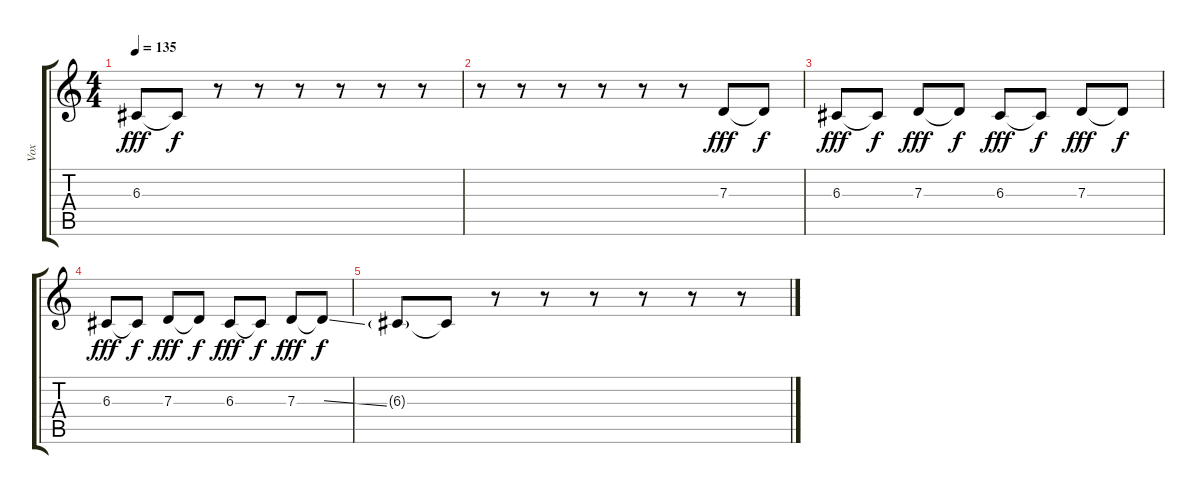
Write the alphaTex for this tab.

\track ("Vox" "Vox") {instrument flute}
\staff {score tabs}
\tuning (E4 B3 G3 D3 A2 E2) {hide}
\ts (4 4)
\tempo 135
\clef g2
\ks c
6.3.8{dy fff} 6.3{t}.8{dy f} r.8 r.8 r.8 r.8 r.8 r.8 |
r.8 r.8 r.8 r.8 r.8 r.8 7.3.8{dy fff} 7.3{t}.8{dy f} |
6.3.8{dy fff} 6.3{t}.8{dy f} 7.3.8{dy fff} 7.3{t}.8{dy f} 6.3.8{dy fff} 6.3{t}.8{dy f} 7.3.8{dy fff} 7.3{t}.8{dy f} |
6.3.8{dy fff} 6.3{t}.8{dy f} 7.3.8{dy fff} 7.3{t}.8{dy f} 6.3.8{dy fff} 6.3{t}.8{dy f} 7.3.8{dy fff} 7.3{ss t}.8{dy f} |
6.3{g}.8 6.3{t}.8 r.8 r.8 r.8 r.8 r.8 r.8
